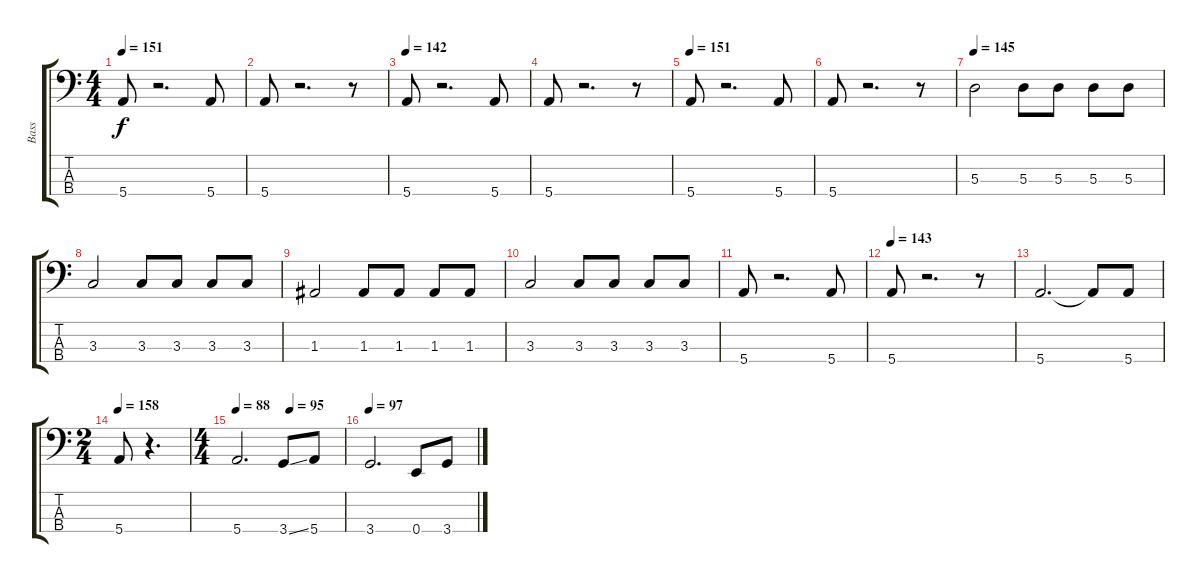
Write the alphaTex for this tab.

\track ("Bass" "Bass") {instrument electricbassfinger}
\staff {score tabs}
\tuning (G2 D2 A1 E1) {hide}
\ts (4 4)
\tempo 151
\clef f4
\ks c
5.4.8{dy f} r.2{d} 5.4.8 |
5.4.8 r.2{d} r.8 |
\tempo 142
5.4.8 r.2{d} 5.4.8 |
5.4.8 r.2{d} r.8 |
\tempo 151
5.4.8 r.2{d} 5.4.8 |
5.4.8 r.2{d} r.8 |
\tempo 145
5.3.2 5.3.8 5.3.8 5.3.8 5.3.8 |
3.3.2 3.3.8 3.3.8 3.3.8 3.3.8 |
1.3.2 1.3.8 1.3.8 1.3.8 1.3.8 |
3.3.2 3.3.8 3.3.8 3.3.8 3.3.8 |
5.4.8 r.2{d} 5.4.8 |
\tempo 143
5.4.8 r.2{d} r.8 |
5.4.2{d} 5.4{t}.8 5.4.8 |
\ts (2 4)
\tempo 158
5.4.8 r.4{d} |
\ts (4 4)
\tempo 88
\tempo (95 0.5)
5.4.2{d} 3.4{ss}.8 5.4.8 |
\tempo 97
3.4.2{d} 0.4.8 3.4.8
